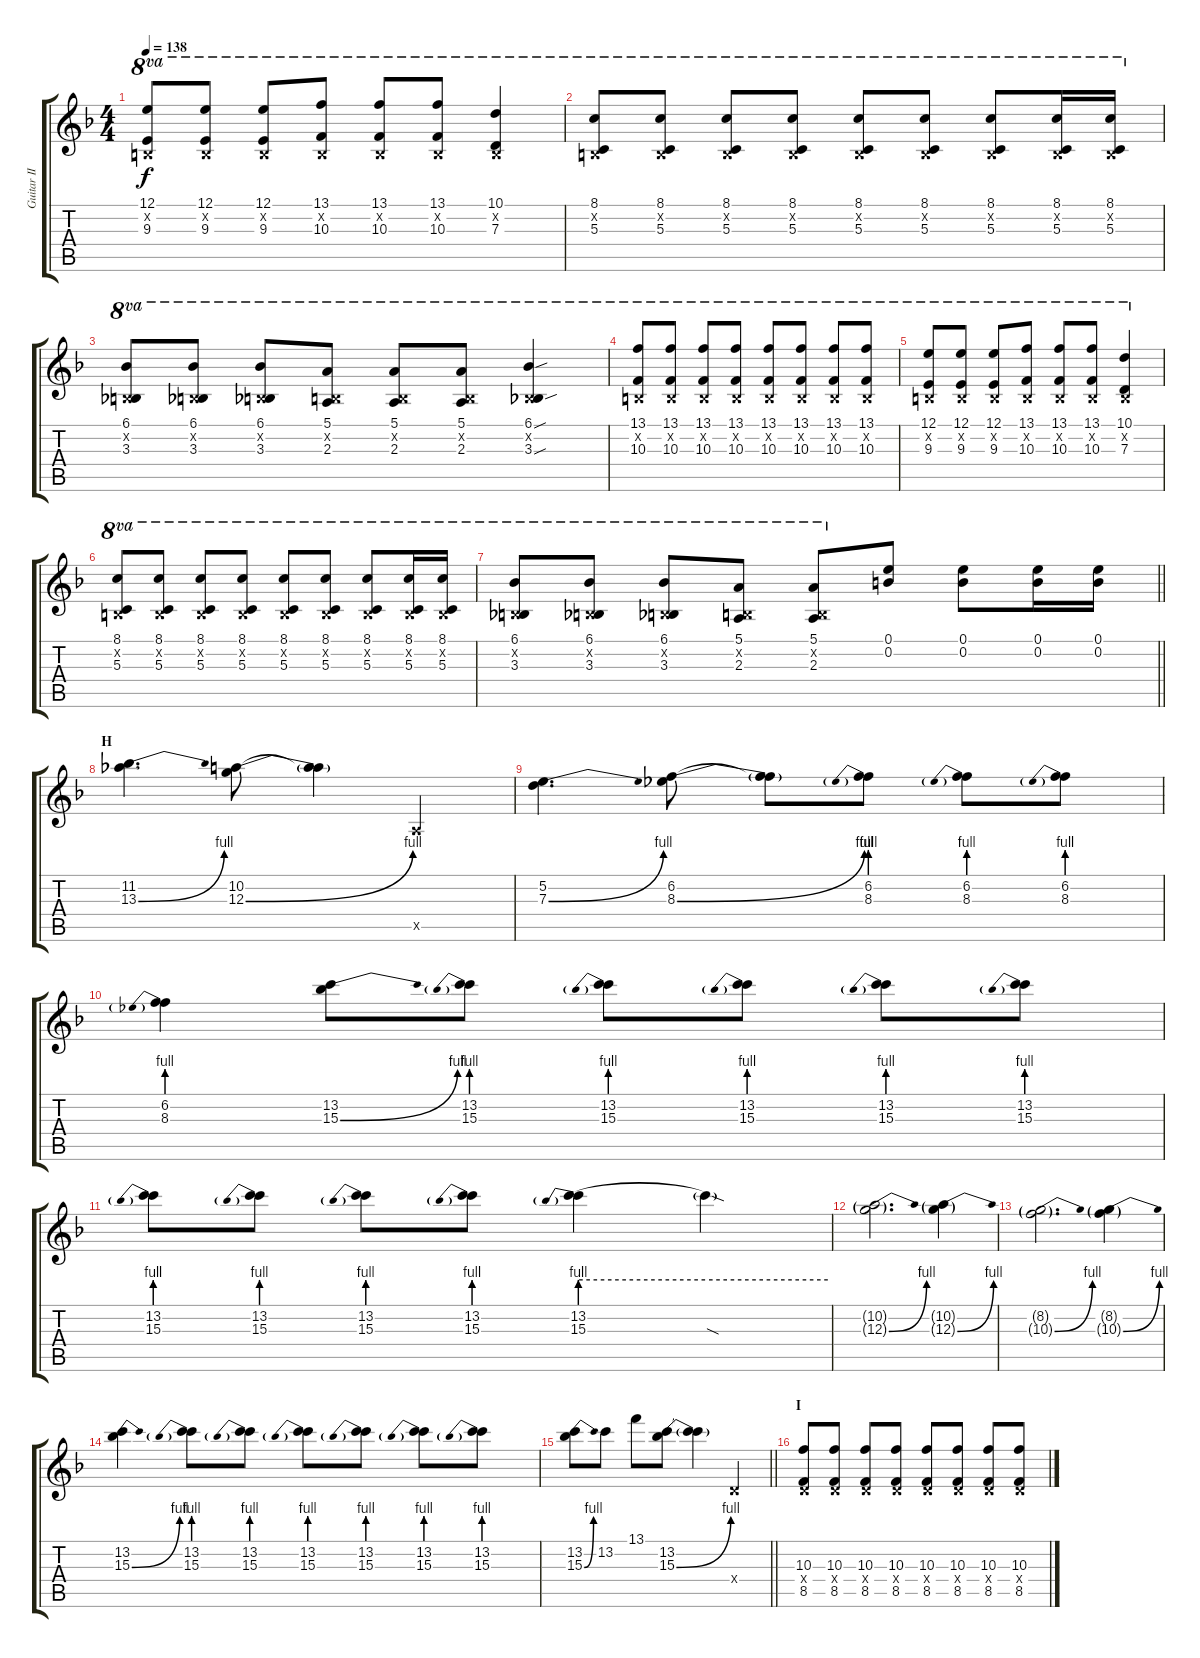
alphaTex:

\track ("Guitar II - Kita" "Guitar II ") {instrument overdrivenguitar}
\staff {score tabs}
\tuning (E4 B3 G3 D3 A2 E2) {hide}
\ts (4 4)
\tempo 138
\clef g2
\ks f
(12.1 0.2{x} 9.3).8{ot 8va dy f} (12.1 0.2{x} 9.3).8{ot 8va} (12.1 0.2{x} 9.3).8{ot 8va} (13.1 0.2{x} 10.3).8{ot 8va} (13.1 0.2{x} 10.3).8{ot 8va} (13.1 0.2{x} 10.3).8{ot 8va} (10.1 0.2{x} 7.3).4{ot 8va} |
(8.1 0.2{x} 5.3).8{ot 8va} (8.1 0.2{x} 5.3).8{ot 8va} (8.1 0.2{x} 5.3).8{ot 8va} (8.1 0.2{x} 5.3).8{ot 8va} (8.1 0.2{x} 5.3).8{ot 8va} (8.1 0.2{x} 5.3).8{ot 8va} (8.1 0.2{x} 5.3).8{ot 8va} (8.1 0.2{x} 5.3).16{ot 8va} (8.1 0.2{x} 5.3).16{ot 8va} |
(6.1 0.2{x} 3.3).8{ot 8va} (6.1 0.2{x} 3.3).8{ot 8va} (6.1 0.2{x} 3.3).8{ot 8va} (5.1 0.2{x} 2.3).8{ot 8va} (5.1 0.2{x} 2.3).8{ot 8va} (5.1 0.2{x} 2.3).8{ot 8va} (6.1{sou} 0.2{x} 3.3{sou}).4{ot 8va} |
(13.1 0.2{x} 10.3).8{ot 8va} (13.1 0.2{x} 10.3).8{ot 8va} (13.1 0.2{x} 10.3).8{ot 8va} (13.1 0.2{x} 10.3).8{ot 8va} (13.1 0.2{x} 10.3).8{ot 8va} (13.1 0.2{x} 10.3).8{ot 8va} (13.1 0.2{x} 10.3).8{ot 8va} (13.1 0.2{x} 10.3).8{ot 8va} |
(12.1 0.2{x} 9.3).8{ot 8va} (12.1 0.2{x} 9.3).8{ot 8va} (12.1 0.2{x} 9.3).8{ot 8va} (13.1 0.2{x} 10.3).8{ot 8va} (13.1 0.2{x} 10.3).8{ot 8va} (13.1 0.2{x} 10.3).8{ot 8va} (10.1 0.2{x} 7.3).4{ot 8va} |
(8.1 0.2{x} 5.3).8{ot 8va} (8.1 0.2{x} 5.3).8{ot 8va} (8.1 0.2{x} 5.3).8{ot 8va} (8.1 0.2{x} 5.3).8{ot 8va} (8.1 0.2{x} 5.3).8{ot 8va} (8.1 0.2{x} 5.3).8{ot 8va} (8.1 0.2{x} 5.3).8{ot 8va} (8.1 0.2{x} 5.3).16{ot 8va} (8.1 0.2{x} 5.3).16{ot 8va} |
\barLineRight lightlight
(6.1 0.2{x} 3.3).8{ot 8va} (6.1 0.2{x} 3.3).8{ot 8va} (6.1 0.2{x} 3.3).8{ot 8va} (5.1 0.2{x} 2.3).8{ot 8va} (5.1 0.2{x} 2.3).8{ot 8va} (0.1 0.2).8 (0.1 0.2).8 (0.1 0.2).16 (0.1 0.2).16 |
\section ("" "H")
(11.2 13.3{be (bend 0 0 60 4)}).4{d} (10.2 12.3{be (bend 0 0 60 4)}).8 (10.2{t} 12.3{t}).4 0.5{x}.4 |
(5.2 7.3{be (bend 0 0 60 4)}).4{d} (6.2 8.3{be (bend 0 0 60 4)}).8 (6.2{t} 8.3{t}).8 (6.2 8.3{be (prebend 0 4 60 4)}).8 (6.2 8.3{be (prebend 0 4 60 4)}).8 (6.2 8.3{be (prebend 0 4 60 4)}).8 |
(6.2 8.3{be (prebend 0 4 60 4)}).4 (13.2 15.3{be (bend 0 0 60 4)}).8 (13.2 15.3{be (prebend 0 4 60 4)}).8 (13.2 15.3{be (prebend 0 4 60 4)}).8 (13.2 15.3{be (prebend 0 4 60 4)}).8 (13.2 15.3{be (prebend 0 4 60 4)}).8 (13.2 15.3{be (prebend 0 4 60 4)}).8 |
(13.2 15.3{be (prebend 0 4 60 4)}).8 (13.2 15.3{be (prebend 0 4 60 4)}).8 (13.2 15.3{be (prebend 0 4 60 4)}).8 (13.2 15.3{be (prebend 0 4 60 4)}).8 (13.2 15.3{be (prebend 0 4 60 4)}).4 15.3{be (hold 0 4 60 4) sod t}.4 |
(10.2{g} 12.3{be (bend 0 0 60 4) g}).2{d} (10.2{g} 12.3{be (bend 0 0 60 4) g}).4 |
(8.2{g} 10.3{be (bend 0 0 60 4) g}).2{d} (8.2{g} 10.3{be (bend 0 0 60 4) g}).4 |
(13.2 15.3{be (bend 0 0 60 4)}).4 (13.2 15.3{be (prebend 0 4 60 4)}).8 (13.2 15.3{be (prebend 0 4 60 4)}).8 (13.2 15.3{be (prebend 0 4 60 4)}).8 (13.2 15.3{be (prebend 0 4 60 4)}).8 (13.2 15.3{be (prebend 0 4 60 4)}).8 (13.2 15.3{be (prebend 0 4 60 4)}).8 |
\barLineRight lightlight
(13.2 15.3{be (bend 0 0 60 4)}).8 13.2.8 13.1.8 (13.2 15.3{be (bend 0 0 60 4)}).8 (13.2{t} 15.3{t}).4 0.4{x}.4 |
\section ("" "I")
(10.3 0.4{x} 8.5).8 (10.3 0.4{x} 8.5).8 (10.3 0.4{x} 8.5).8 (10.3 0.4{x} 8.5).8 (10.3 0.4{x} 8.5).8 (10.3 0.4{x} 8.5).8 (10.3 0.4{x} 8.5).8 (10.3 0.4{x} 8.5).8
